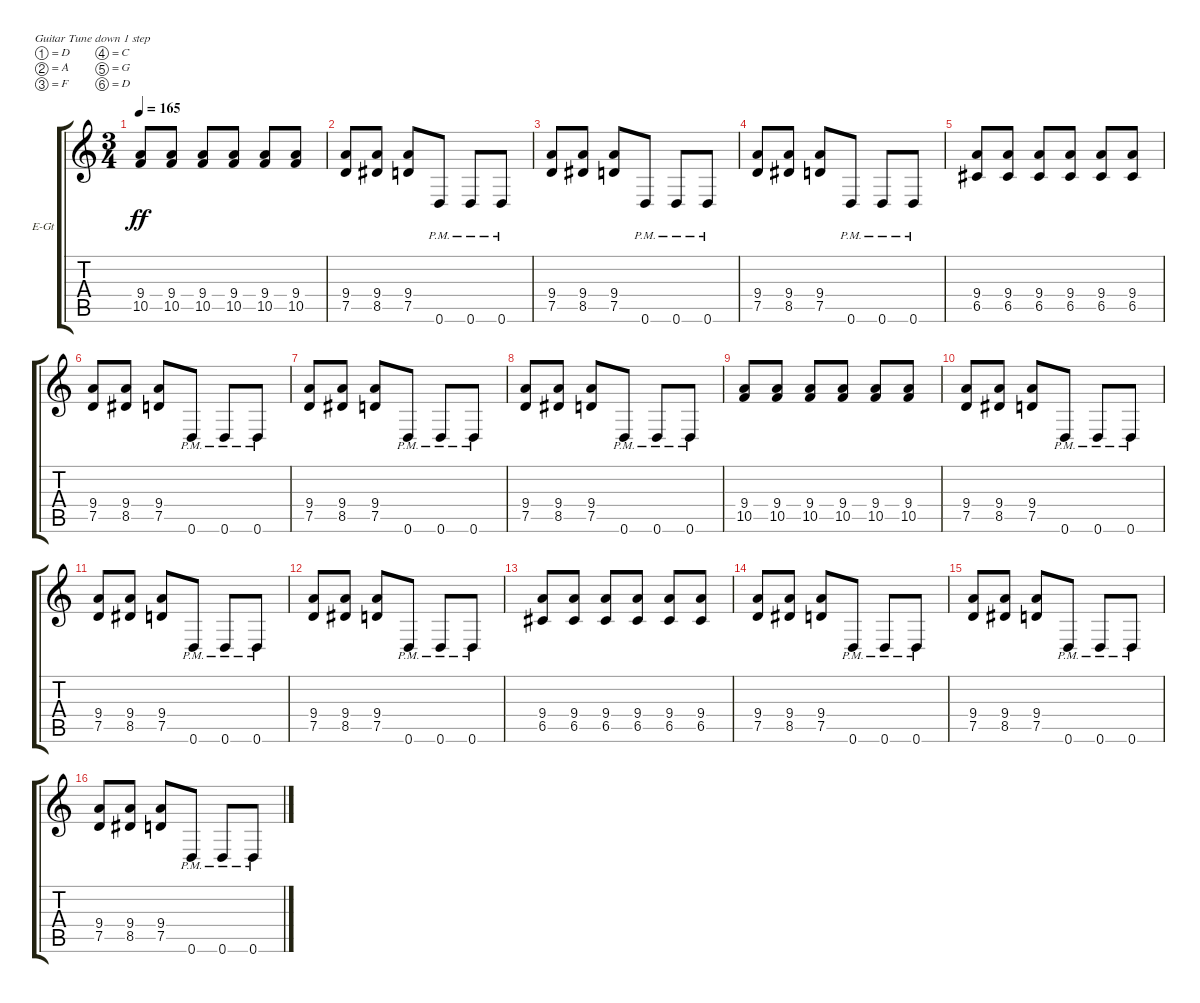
\bracketExtendMode groupsimilarinstruments
\firstSystemTrackNameOrientation horizontal
\otherSystemsTrackNameOrientation horizontal
\track ("Electric Guitar 1" "E-Gt") {instrument distortionguitar}
\staff {score tabs}
\tuning (D4 A3 F3 C3 G2 D2)
\ts (3 4)
\tempo 165
\clef g2
\ks c
(9.4 10.5).8{dy ff} (10.5 9.4).8 (10.5 9.4).8 (10.5 9.4).8 (10.5 9.4).8 (10.5 9.4).8 |
(7.5 9.4).8 (8.5 9.4).8 (7.5 9.4).8 0.6{pm}.8 0.6{pm}.8 0.6{pm}.8 |
(7.5 9.4).8 (8.5 9.4).8 (7.5 9.4).8 0.6{pm}.8 0.6{pm}.8 0.6{pm}.8 |
(7.5 9.4).8 (8.5 9.4).8 (7.5 9.4).8 0.6{pm}.8 0.6{pm}.8 0.6{pm}.8 |
(9.4 6.5).8 (6.5 9.4).8 (6.5 9.4).8 (6.5 9.4).8 (6.5 9.4).8 (6.5 9.4).8 |
(7.5 9.4).8 (8.5 9.4).8 (7.5 9.4).8 0.6{pm}.8 0.6{pm}.8 0.6{pm}.8 |
(7.5 9.4).8 (8.5 9.4).8 (7.5 9.4).8 0.6{pm}.8 0.6{pm}.8 0.6{pm}.8 |
(7.5 9.4).8 (8.5 9.4).8 (7.5 9.4).8 0.6{pm}.8 0.6{pm}.8 0.6{pm}.8 |
(9.4 10.5).8 (10.5 9.4).8 (10.5 9.4).8 (10.5 9.4).8 (10.5 9.4).8 (10.5 9.4).8 |
(7.5 9.4).8 (8.5 9.4).8 (7.5 9.4).8 0.6{pm}.8 0.6{pm}.8 0.6{pm}.8 |
(7.5 9.4).8 (8.5 9.4).8 (7.5 9.4).8 0.6{pm}.8 0.6{pm}.8 0.6{pm}.8 |
(7.5 9.4).8 (8.5 9.4).8 (7.5 9.4).8 0.6{pm}.8 0.6{pm}.8 0.6{pm}.8 |
(9.4 6.5).8 (6.5 9.4).8 (6.5 9.4).8 (6.5 9.4).8 (6.5 9.4).8 (6.5 9.4).8 |
(7.5 9.4).8 (8.5 9.4).8 (7.5 9.4).8 0.6{pm}.8 0.6{pm}.8 0.6{pm}.8 |
(7.5 9.4).8 (8.5 9.4).8 (7.5 9.4).8 0.6{pm}.8 0.6{pm}.8 0.6{pm}.8 |
(7.5 9.4).8 (8.5 9.4).8 (7.5 9.4).8 0.6{pm}.8 0.6{pm}.8 0.6{pm}.8
